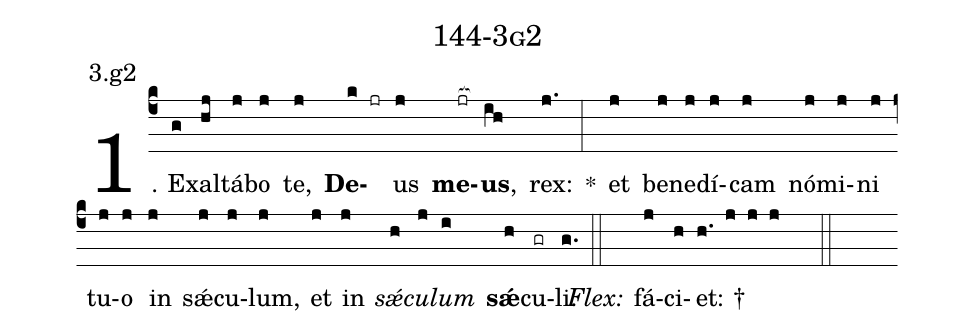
name: 144-3g2;
annotation: 3.g2;
%%
(c4)1. Ex(g)al(hj)tá(j)bo(j) te,(j) <b>De</b>(k jr)us(j) <b>me</b>(jr[ocb:1{])<b>us</b>,(ih[ocb:0}]) rex:(j.) *(:) et(j) be(j)ne(j)dí(j)cam(j) nó(j)mi(j)ni(j) tu(j)o(j) in(j) sǽ(j)cu(j)lum,(j) et(j) in(j) <i>sǽ</i>(h)<i>cu</i>(j)<i>lum</i>(i) <b>sǽ</b>(h)cu(gr)li.(g.) (::)
<i>Flex:</i>()  fá(j)ci(h)et: †(h. j j j  ::)
